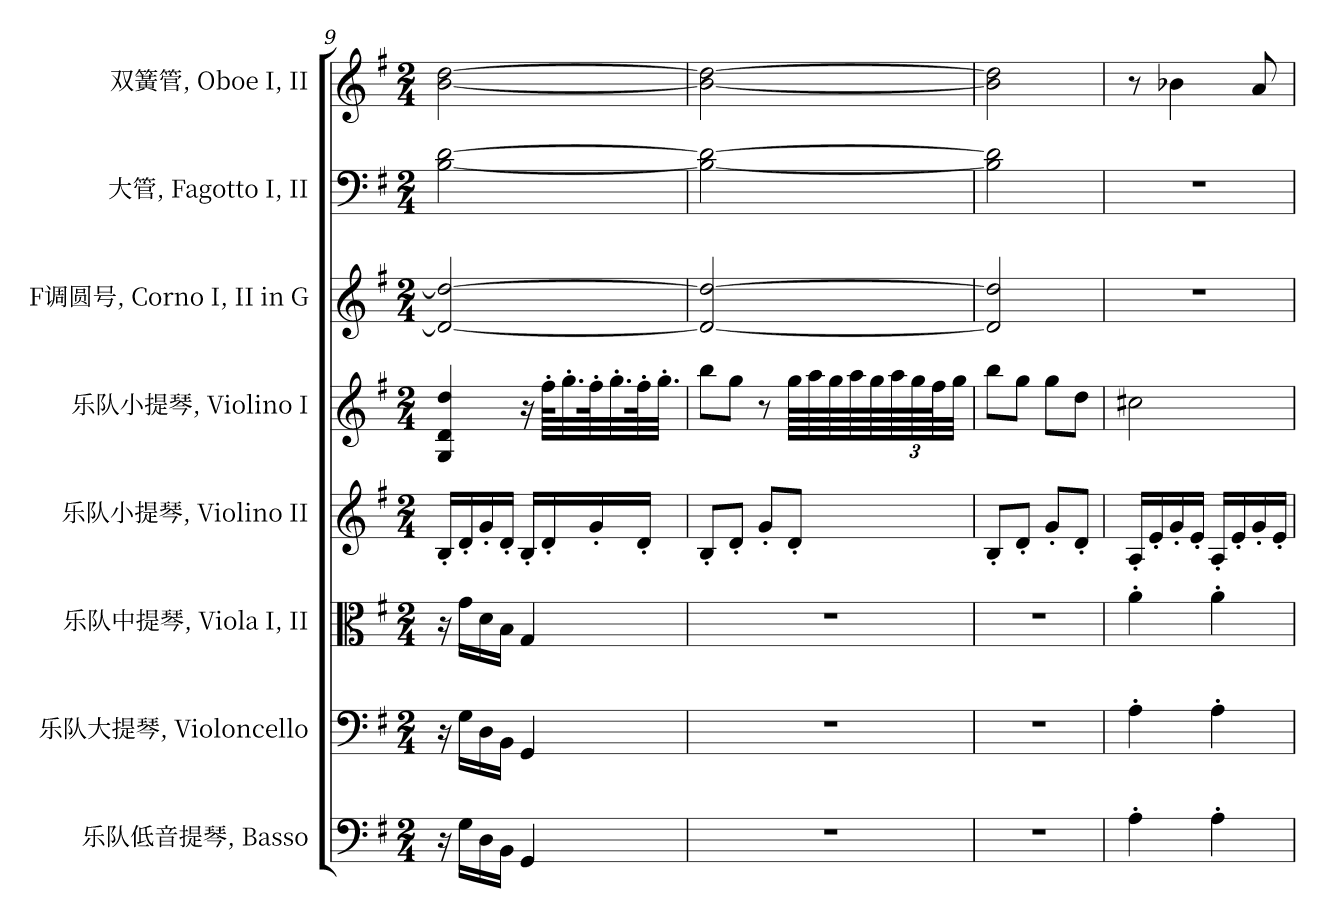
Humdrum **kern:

**kern	**kern	**kern	**kern	**kern	**kern	**kern	**kern
*part8	*part7	*part6	*part5	*part4	*part3	*part2	*part1
*staff8	*staff7	*staff6	*staff5	*staff4	*staff3	*staff2	*staff1
*I"乐队低音提琴, Basso	*I"乐队大提琴, Violoncello	*I"乐队中提琴, Viola I, II	*I"乐队小提琴, Violino II	*I"乐队小提琴, Violino I	*I"F调圆号, Corno I, II in G	*I"大管, Fagotto I, II	*I"双簧管, Oboe I, II
*	*	*	*	*	*	*	*I'Ob.
*clefF4	*clefF4	*clefC3	*clefG2	*clefG2	*clefG2	*clefF4	*clefG2
*ITrd7c12	*	*	*	*	*ITrd4c7	*	*
*k[f#]	*k[f#]	*k[f#]	*k[f#]	*k[f#]	*k[]	*k[f#]	*k[f#]
*M2/4	*M2/4	*M2/4	*M2/4	*M2/4	*M2/4	*M2/4	*M2/4
*MM41	*MM41	*MM41	*MM41	*MM41	*MM41	*MM41	*MM41
=9	=9	=9	=9	=9	=9	=9	=9
16r	16r	16r	16B'/LL	4G/ 4d/ 4dd/	2G/_ 2g/_	[2B\ [2d\	[2b\ [2dd\
16GG\LL	16G\LL	16g\LL	16d'/	.	.	.	.
16DD\	16D\	16d\	16g'/	.	.	.	.
16BBB\JJ	16BB\JJ	16B\JJ	16d'/JJ	.	.	.	.
4GGG/	4GG/	4G/	16B'/LL	16r	.	.	.
.	.	.	16d'/	64ff#'\KLLL	.	.	.
.	.	.	.	32.gg'\	.	.	.
.	.	.	16g'/	64ff#'\K	.	.	.
.	.	.	.	32.gg'\	.	.	.
.	.	.	16d'/JJ	64ff#'\K	.	.	.
.	.	.	.	32.gg'\JJJ	.	.	.
=10	=10	=10	=10	=10	=10	=10	=10
*	*	*	*	*	*	*	*MM84
2r	2r	2r	8B'/L	8bb\L	2G/_ 2g/_	2B\_ 2d\_	2b\_ 2dd\_
.	.	.	8d'/J	8gg\J	.	.	.
.	.	.	8g'/L	8r	.	.	.
.	.	.	8d'/J	64gg\LLLL	.	.	.
.	.	.	.	64aa\	.	.	.
.	.	.	.	64gg\	.	.	.
.	.	.	.	64aa\	.	.	.
*	*	*	*	*Xbrackettup	*	*	*
.	.	.	.	96gg\	.	.	.
.	.	.	.	96aa\	.	.	.
.	.	.	.	96gg\	.	.	.
.	.	.	.	96ff#\J	.	.	.
.	.	.	.	48gg\JJJ	.	.	.
=11	=11	=11	=11	=11	=11	=11	=11
2r	2r	2r	8B'/L	8bb\L	2G/] 2g/]	2B\] 2d\]	2b\] 2dd\]
.	.	.	8d'/J	8gg\J	.	.	.
.	.	.	8g'/L	8gg\L	.	.	.
.	.	.	8d'/J	8dd\J	.	.	.
=12	=12	=12	=12	=12	=12	=12	=12
*	*	*	*	*	*	*	*MM41
4AA'\	4A'\	4a'\	16A'/LL	2cc#X\	2r	2r	8r
.	.	.	16e'/	.	.	.	.
.	.	.	16g'/	.	.	.	4b-X\
.	.	.	16e'/JJ	.	.	.	.
4AA'\	4A'\	4a'\	16A'/LL	.	.	.	.
.	.	.	16e'/	.	.	.	.
.	.	.	16g'/	.	.	.	8a/
.	.	.	16e'/JJ	.	.	.	.
=	=	=	=	=	=	=	=
*-	*-	*-	*-	*-	*-	*-	*-
